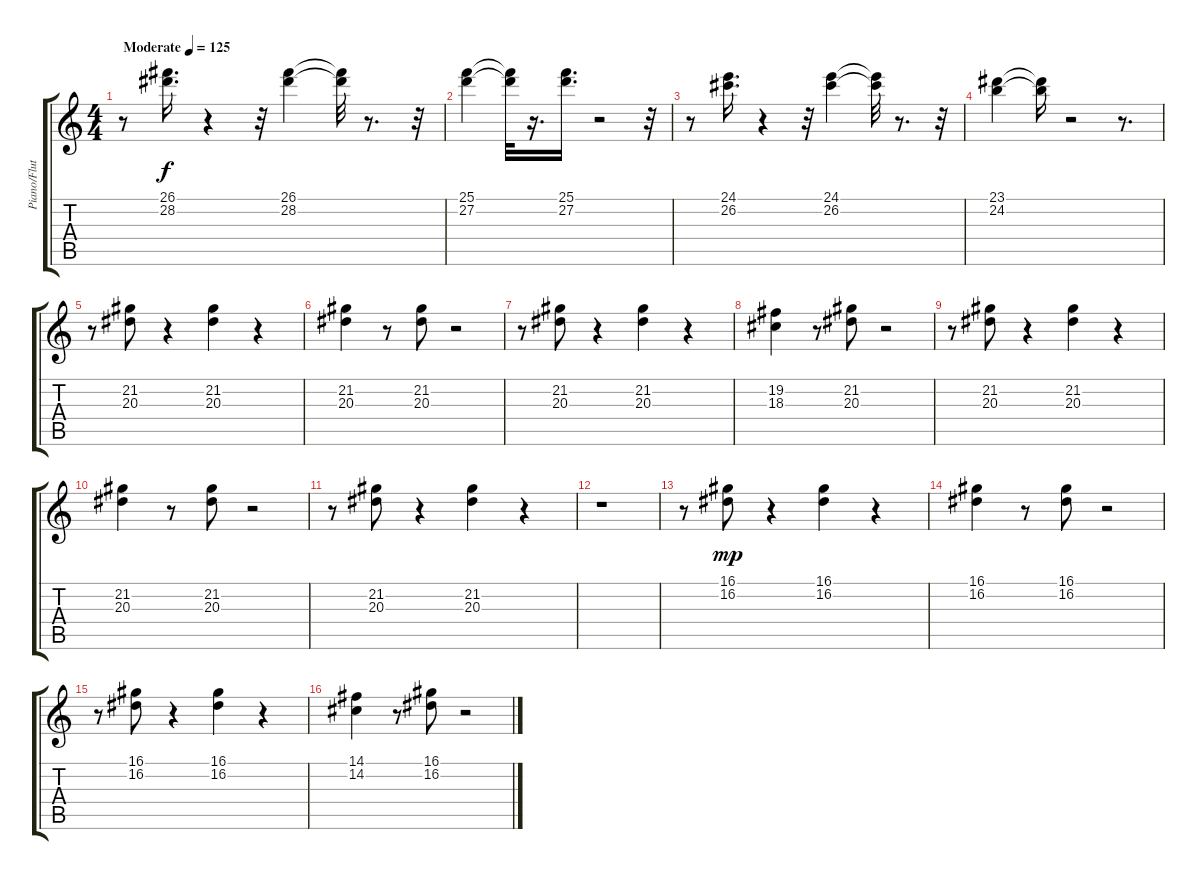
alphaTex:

\track ("Piano/Flutes/Echo" "Piano/Flut") {instrument acousticgrandpiano}
\staff {score tabs}
\tuning (E4 B3 G3 D3 A2 E2) {hide}
\ts (4 4)
\tempo (125 "Moderate")
\clef g2
\ks c
r.8{dy f instrument acousticgrandpiano} (26.1 28.2).16{d} r.4 r.32 (26.1 28.2).4 (26.1{t} 28.2{t}).32 r.8{d} r.32 |
(25.1 27.2).4 (25.1{t} 27.2{t}).32 r.16{d} (25.1 27.2).16{d} r.2 r.32 |
r.8 (24.1 26.2).16{d} r.4 r.32 (24.1 26.2).4 (24.1{t} 26.2{t}).32 r.8{d} r.32 |
(23.1 24.2).4 (23.1{t} 24.2{t}).16 r.2 r.8{d} |
r.8 (21.2 20.3).8 r.4 (21.2 20.3).4 r.4 |
(21.2 20.3).4 r.8 (21.2 20.3).8 r.2 |
r.8 (21.2 20.3).8 r.4 (21.2 20.3).4 r.4 |
(19.2 18.3).4 r.8 (21.2 20.3).8 r.2 |
r.8 (21.2 20.3).8 r.4 (21.2 20.3).4 r.4 |
(21.2 20.3).4 r.8 (21.2 20.3).8 r.2 |
r.8 (21.2 20.3).8 r.4 (21.2 20.3).4 r.4 |
r.1 |
r.8 (16.1 16.2).8{dy mp} r.4 (16.1 16.2).4 r.4 |
(16.1 16.2).4 r.8 (16.1 16.2).8 r.2 |
r.8 (16.1 16.2).8 r.4 (16.1 16.2).4 r.4 |
(14.1 14.2).4 r.8 (16.1 16.2).8 r.2
